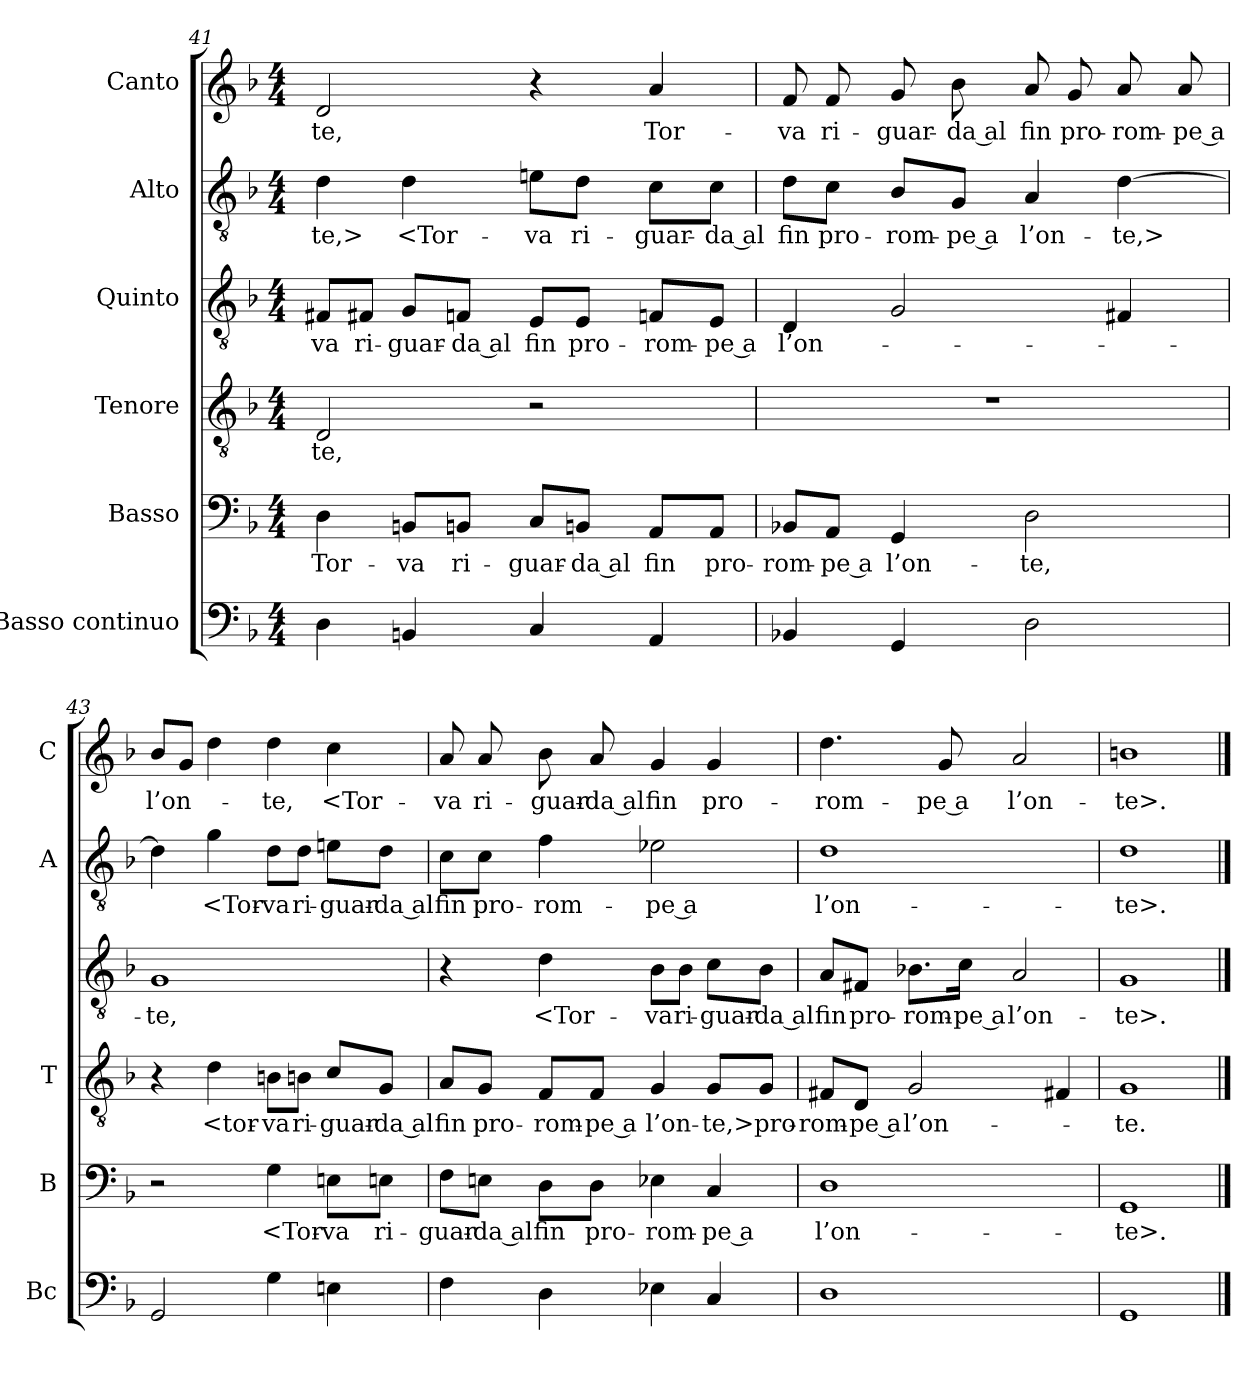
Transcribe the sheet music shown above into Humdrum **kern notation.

**kern	**kern	**text	**kern	**text	**kern	**text	**kern	**text	**kern	**text
*part6	*part5	*part5	*part4	*part4	*part3	*part3	*part2	*part2	*part1	*part1
*staff6	*staff5	*staff5	*staff4	*staff4	*staff3	*staff3	*staff2	*staff2	*staff1	*staff1
*I"Basso continuo	*I"Basso	*	*I"Tenore	*	*I"Quinto	*	*I"Alto	*	*I"Canto	*
*I'Bc	*I'B	*	*I'T	*	*	*	*I'A	*	*I'C	*
*clefF4	*clefF4	*	*clefGv2	*	*clefGv2	*	*clefGv2	*	*clefG2	*
*k[b-]	*k[b-]	*	*k[b-]	*	*k[b-]	*	*k[b-]	*	*k[b-]	*
*F:	*F:	*	*F:	*	*F:	*	*F:	*	*F:	*
*M4/4	*M4/4	*	*M4/4	*	*M4/4	*	*M4/4	*	*M4/4	*
=41	=41	=41	=41	=41	=41	=41	=41	=41	=41	=41
4D	4D	Tor-	2D	-te,	8F#X/L	-va	4d	-te,>	2d	-te,
.	.	.	.	.	8F#X/J	ri-	.	.	.	.
4BBn	8BBn/L	-va	.	.	8G/L	-guar-	4d	<Tor-	.	.
.	8BBn/J	ri-	.	.	8Fn/J	-da al	.	.	.	.
4C	8C/L	-guar-	2r	.	8E/L	fin	8en\L	-va	4r	.
.	8BBn/J	-da al	.	.	8E/J	pro-	8d\J	ri-	.	.
4AA	8AA/L	fin	.	.	8Fn/L	-rom-	8c\L	-guar-	4a	Tor-
.	8AA/J	pro-	.	.	8E/J	-pe a	8c\J	-da al	.	.
=42	=42	=42	=42	=42	=42	=42	=42	=42	=42	=42
4BB-X	8BB-X/L	-rom-	1r	.	4D	l’on-	8d\L	fin	8f	-va
.	8AA/J	-pe a	.	.	.	.	8c\J	pro-	8f	ri-
4GG	4GG	l’on-	.	.	2G	.	8B-/L	-rom-	8g	-guar-
.	.	.	.	.	.	.	8G/J	-pe a	8b-	-da al
2D	2D	-te,	.	.	.	.	4A	l’on-	8a	fin
.	.	.	.	.	.	.	.	.	8g	pro-
.	.	.	.	.	4F#X	.	[4d	-te,>	8a	-rom-
.	.	.	.	.	.	.	.	.	8a	-pe a
=43	=43	=43	=43	=43	=43	=43	=43	=43	=43	=43
2GG	2r	.	4r	.	1G	-te,	4d]	.	8b-L	l’on-
.	.	.	.	.	.	.	.	.	8gJ	.
.	.	.	4d	<tor-	.	.	4g	<Tor-	4dd	.
4G	4G	<Tor-	8Bn\L	-va	.	.	8d\L	-va	4dd	-te,
.	.	.	8Bn\J	ri-	.	.	8d\J	ri-	.	.
4En	8En\L	-va	8c/L	-guar-	.	.	8en\L	-guar-	4cc	<Tor-
.	8En\J	ri-	8G/J	-da al	.	.	8d\J	-da al	.	.
=44	=44	=44	=44	=44	=44	=44	=44	=44	=44	=44
4F	8F\L	-guar-	8A/L	fin	4r	.	8c\L	fin	8a	-va
.	8En\J	-da al	8G/J	pro-	.	.	8c\J	pro-	8a	ri-
4D	8D\L	fin	8F/L	-rom-	4d	<Tor-	4f	-rom-	8b-	-guar-
.	8D\J	pro-	8F/J	-pe a	.	.	.	.	8a	-da al
4E-X	4E-X	-rom-	4G	l’on-	8B-\L	-va	2e-X	-pe a	4g	fin
.	.	.	.	.	8B-\J	ri-	.	.	.	.
4C	4C	-pe a	8G/L	-te,>	8c\L	-guar-	.	.	4g	pro-
.	.	.	8G/J	pro-	8B-\J	-da al	.	.	.	.
=45	=45	=45	=45	=45	=45	=45	=45	=45	=45	=45
1D	1D	l’on-	8F#X/L	-rom-	8A/L	fin	1d	l’on-	4.dd	-rom-
.	.	.	8D/J	-pe a	8F#X/J	pro-	.	.	.	.
.	.	.	2G	l’on-	8.B-X\L	-rom-	.	.	.	.
.	.	.	.	.	.	.	.	.	8g	-pe a
.	.	.	.	.	16c\Jk	-pe a	.	.	.	.
.	.	.	.	.	2A	l’on-	.	.	2a	l’on-
.	.	.	4F#X	.	.	.	.	.	.	.
=46	=46	=46	=46	=46	=46	=46	=46	=46	=46	=46
1GG	1GG	-te>.	1G	-te.	1G	-te>.	1d	-te>.	1bn	-te>.
==	==	==	==	==	==	==	==	==	==	==
*-	*-	*-	*-	*-	*-	*-	*-	*-	*-	*-
